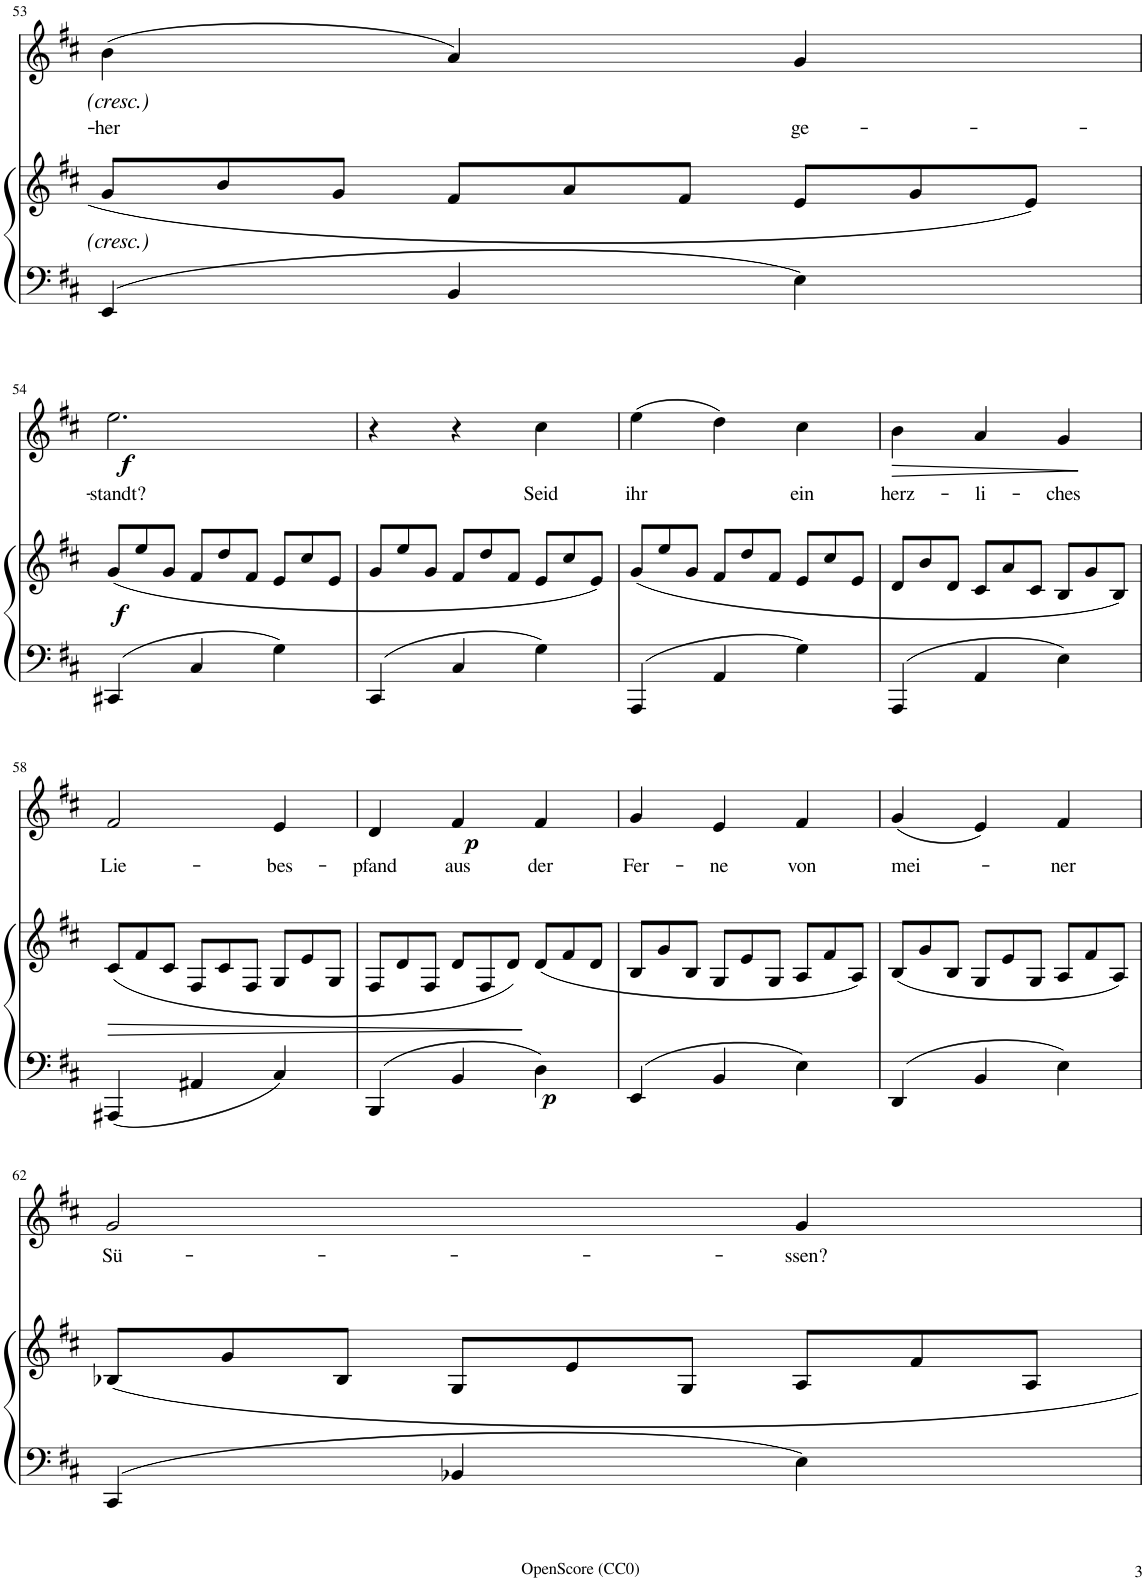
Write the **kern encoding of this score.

**kern	**kern	**dynam	**kern	**text	**dynam
*part2	*part2	*part2	*part1	*part1	*part1
*staff3	*staff2	*staff2/3	*staff1	*staff1	*staff1
*I"Pianoforte	*	*	*I"Singstimme Voice	*	*
*I'Pno	*	*	*	*	*
!!LO:PB:g=z
*clefF4	*clefG2	*	*clefG2	*	*
*k[f#c#]	*k[f#c#]	*	*k[f#c#]	*	*
*M3/4	*M3/4	*	*M3/4	*	*
*	*Xtuplet	*	*	*	*
=53	=53	=53	=53	=53	=53
!	!	!	!	!LO:LY:b	!
4EE/	12g/L	.	(4b\	-her	.
.	12b/	.	.	.	.
.	12g/J	.	.	.	.
4BB/	12f#/L	.	4a/)	.	.
.	12a/	.	.	.	.
.	12f#/J	.	.	.	.
!	!	!	!	!LO:LY:b	!
4E\	12e/L	.	4g/	ge-	.
.	12g/	.	.	.	.
.	12e/J	.	.	.	.
!!LO:LB:g=z
=54	=54	=54	=54	=54	=54
!	!	!LO:DY:b	!	!LO:LY:b	!LO:DY:b
4CC#X/	(12g/L	f	2.ee\	-standt?	f
.	12ee/	.	.	.	.
.	12g/J	.	.	.	.
4C#/	12f#/L	.	.	.	.
.	12dd/	.	.	.	.
.	12f#/J	.	.	.	.
4G\	12e/L	.	.	.	.
.	12cc#/	.	.	.	.
.	12e/J	.	.	.	.
=55	=55	=55	=55	=55	=55
4CC#/	12g/L	.	4r	.	.
.	12ee/	.	.	.	.
.	12g/J	.	.	.	.
4C#/	12f#/L	.	4r	.	.
.	12dd/	.	.	.	.
.	12f#/J	.	.	.	.
!	!	!	!	!LO:LY:b	!
4G\	12e/L	.	4cc#\	Seid	.
.	12cc#/	.	.	.	.
.	12e/J)	.	.	.	.
=56	=56	=56	=56	=56	=56
!	!	!	!	!LO:LY:b	!
4AAA/	(12g/L	.	(4ee\	ihr	.
.	12ee/	.	.	.	.
.	12g/J	.	.	.	.
4AA/	12f#/L	.	4dd\)	.	.
.	12dd/	.	.	.	.
.	12f#/J	.	.	.	.
!	!	!	!	!LO:LY:b	!
4G\	12e/L	.	4cc#\	ein	.
.	12cc#/	.	.	.	.
.	12e/J	.	.	.	.
=57	=57	=57	=57	=57	=57
!	!	!	!	!LO:LY:b	!LO:HP:b
4AAA/	12d/L	.	4b\	herz-	>
.	12b/	.	.	.	.
.	12d/J	.	.	.	.
!	!	!	!	!LO:LY:b	!
4AA/	12c#/L	.	4a/	li-	.
.	12a/	.	.	.	.
.	12c#/J	.	.	.	.
!	!	!	!	!LO:LY:b	!
4E\	12B/L	.	4g/	-ches	.
.	12g/	.	.	.	.
.	12B/J)	.	.	.	.
.	.	.	.	.	]
!!LO:LB:g=z
=58	=58	=58	=58	=58	=58
!	!	!LO:HP:b	!	!LO:LY:b	!
4AAA#X/	(12c#/L	>	2f#/	Lie-	.
.	12f#/	.	.	.	.
.	12c#/J	.	.	.	.
4AA#X/	12F#/L	.	.	.	.
.	12c#/	.	.	.	.
.	12F#/J	.	.	.	.
!	!	!	!	!LO:LY:b	!
4C#/	12G/L	.	4e/	-bes-	.
.	12e/	.	.	.	.
.	12G/J	.	.	.	.
=59	=59	=59	=59	=59	=59
!	!	!	!	!LO:LY:b	!
4BBB/	12F#/L	.	4d/	-pfand	.
.	12d/	.	.	.	.
.	12F#/J	.	.	.	.
!	!	!	!	!LO:LY:b	!LO:DY:b
4BB/	12d/L	.	4f#/	aus	p
.	12F#/	.	.	.	.
.	12d/J)	.	.	.	.
!	!	!LO:DY:n=1:b=2	!	!LO:LY:b	!
4D\	(12d/L	] p	4f#/	der	.
.	12f#/	.	.	.	.
.	12d/J	.	.	.	.
=60	=60	=60	=60	=60	=60
!	!	!	!	!LO:LY:b	!
4EE/	12B/L	.	4g/	Fer-	.
.	12g/	.	.	.	.
.	12B/J	.	.	.	.
!	!	!	!	!LO:LY:b	!
4BB/	12G/L	.	4e/	-ne	.
.	12e/	.	.	.	.
.	12G/J	.	.	.	.
!	!	!	!	!LO:LY:b	!
4E\	12A/L	.	4f#/	von	.
.	12f#/	.	.	.	.
.	12A/J)	.	.	.	.
=61	=61	=61	=61	=61	=61
!	!	!	!	!LO:LY:b	!
4DD/	(12B/L	.	(4g/	mei-	.
.	12g/	.	.	.	.
.	12B/J	.	.	.	.
4BB/	12G/L	.	4e/)	.	.
.	12e/	.	.	.	.
.	12G/J	.	.	.	.
!	!	!	!	!LO:LY:b	!
4E\	12A/L	.	4f#/	-ner	.
.	12f#/	.	.	.	.
.	12A/J)	.	.	.	.
!!LO:LB:g=z
=62	=62	=62	=62	=62	=62
!	!	!	!	!LO:LY:b	!
4CC#/	12B-X/L	.	2g/	Sü-	.
.	12g/	.	.	.	.
.	12B-/J	.	.	.	.
4BB-X/	12G/L	.	.	.	.
.	12e/	.	.	.	.
.	12G/J	.	.	.	.
!	!	!	!	!LO:LY:b	!
4E\	12A/L	.	4g/	-ssen?	.
.	12f#/	.	.	.	.
.	12A/J	.	.	.	.
=	=	=	=	=	=
*-	*-	*-	*-	*-	*-
